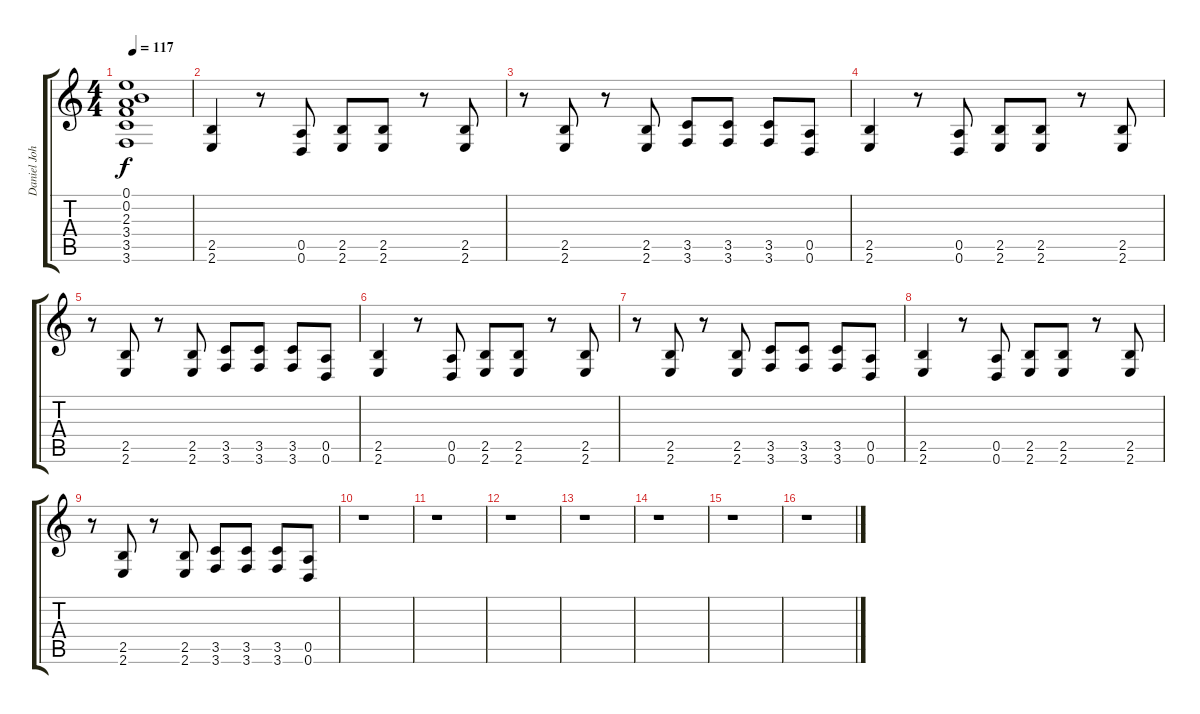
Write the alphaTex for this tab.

\track ("Daniel Johns 2" "Daniel Joh") {instrument distortionguitar}
\staff {score tabs}
\tuning (E4 B3 G3 D3 A2 D2) {hide}
\ts (4 4)
\tempo 117
\clef g2
\ks c
(0.1{t} 0.2{t} 2.3{t} 3.4{t} 3.5{t} 3.6{t}).1{dy f} |
(2.5 2.6).4 r.8 (0.5 0.6).8 (2.5 2.6).8 (2.5 2.6).8 r.8 (2.5 2.6).8 |
r.8 (2.5 2.6).8 r.8 (2.5 2.6).8 (3.5 3.6).8 (3.5 3.6).8 (3.5 3.6).8 (0.5 0.6).8 |
(2.5 2.6).4 r.8 (0.5 0.6).8 (2.5 2.6).8 (2.5 2.6).8 r.8 (2.5 2.6).8 |
r.8 (2.5 2.6).8 r.8 (2.5 2.6).8 (3.5 3.6).8 (3.5 3.6).8 (3.5 3.6).8 (0.5 0.6).8 |
(2.5 2.6).4 r.8 (0.5 0.6).8 (2.5 2.6).8 (2.5 2.6).8 r.8 (2.5 2.6).8 |
r.8 (2.5 2.6).8 r.8 (2.5 2.6).8 (3.5 3.6).8 (3.5 3.6).8 (3.5 3.6).8 (0.5 0.6).8 |
(2.5 2.6).4 r.8 (0.5 0.6).8 (2.5 2.6).8 (2.5 2.6).8 r.8 (2.5 2.6).8 |
r.8 (2.5 2.6).8 r.8 (2.5 2.6).8 (3.5 3.6).8 (3.5 3.6).8 (3.5 3.6).8 (0.5 0.6).8 |
r.1 |
r.1 |
r.1 |
r.1 |
r.1 |
r.1 |
r.1
